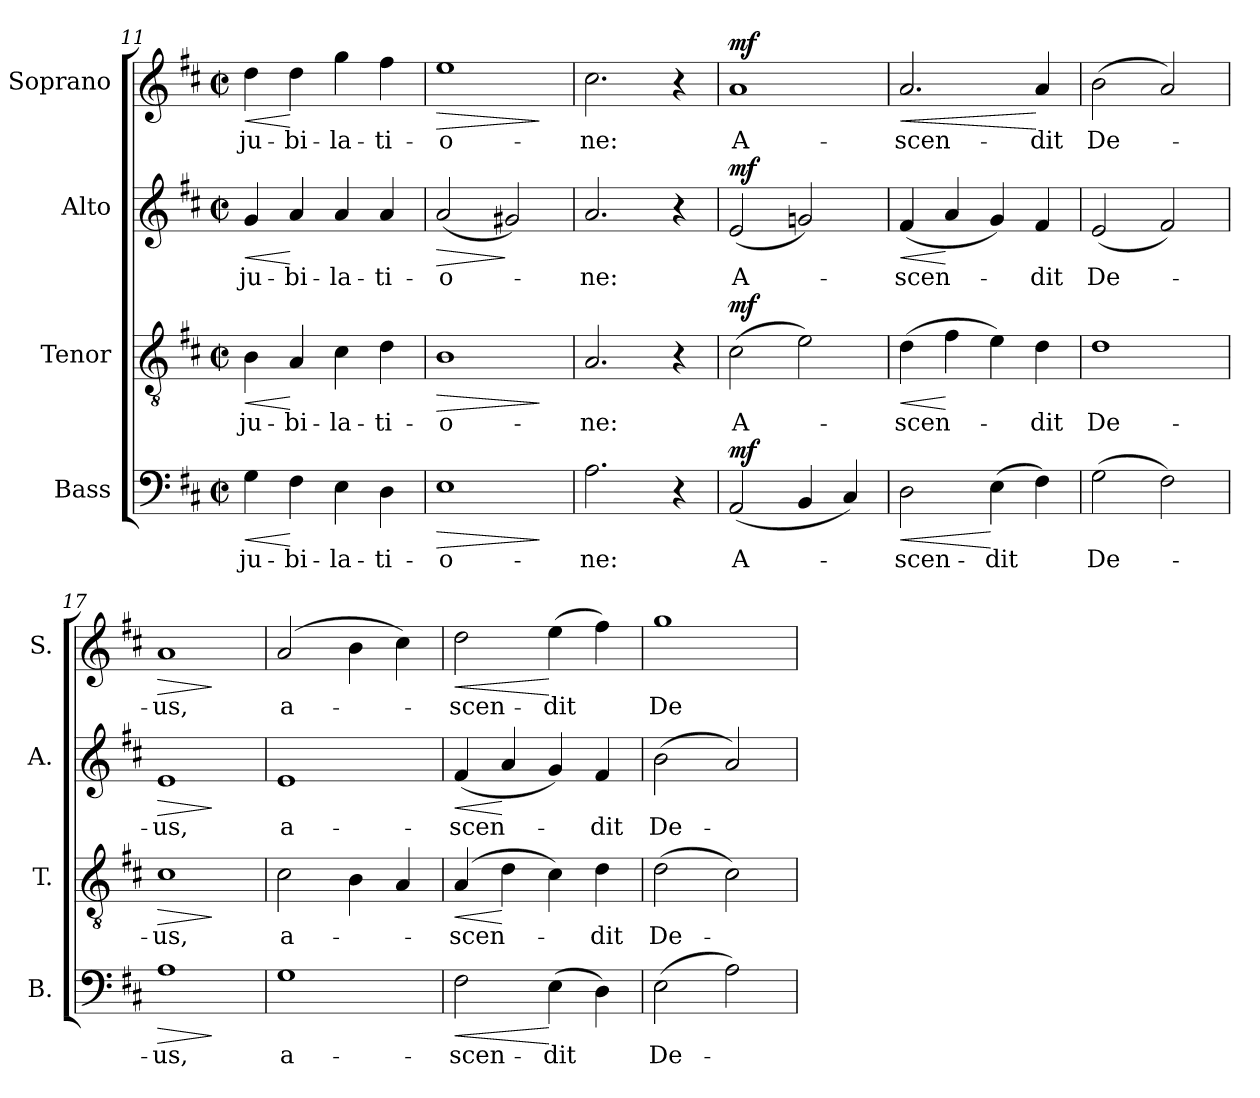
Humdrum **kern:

**kern	**text	**dynam	**kern	**text	**dynam	**kern	**text	**dynam	**kern	**text	**dynam
*part4	*part4	*part4	*part3	*part3	*part3	*part2	*part2	*part2	*part1	*part1	*part1
*staff4	*staff4	*staff4	*staff3	*staff3	*staff3	*staff2	*staff2	*staff2	*staff1	*staff1	*staff1
*I"Bass	*	*	*I"Tenor	*	*	*I"Alto	*	*	*I"Soprano	*	*
*I'B.	*	*	*I'T.	*	*	*I'A.	*	*	*I'S.	*	*
*clefF4	*	*	*clefGv2	*	*	*clefG2	*	*	*clefG2	*	*
*	*	*	*ITrd7c12	*	*	*	*	*	*	*	*
*k[f#c#]	*	*	*k[f#c#]	*	*	*k[f#c#]	*	*	*k[f#c#]	*	*
*D:	*	*	*D:	*	*	*D:	*	*	*D:	*	*
*M2/2	*	*	*M2/2	*	*	*M2/2	*	*	*M2/2	*	*
*met(c|)	*	*	*met(c|)	*	*	*met(c|)	*	*	*met(c|)	*	*
=11	=11	=11	=11	=11	=11	=11	=11	=11	=11	=11	=11
!	!LO:LY:b:color=#000000	!LO:HP:b	!	!	!	!	!	!	!	!	!
!	!	!	!	!LO:LY:b:color=#000000	!LO:HP:b	!	!	!	!	!	!
!	!	!	!	!	!	!	!LO:LY:b:color=#000000	!LO:HP:b	!	!	!
!	!	!	!	!	!	!	!	!	!	!LO:LY:b:color=#000000	!LO:HP:b
4Gi\	ju-	<	4BBi\	ju-	<	4gi/	ju-	<	4ddi\	ju-	<
!	!LO:LY:b:color=#000000	!	!	!	!	!	!	!	!	!	!
!	!	!	!	!LO:LY:b:color=#000000	!	!	!	!	!	!	!
!	!	!	!	!	!	!	!LO:LY:b:color=#000000	!	!	!	!
!	!	!	!	!	!	!	!	!	!	!LO:LY:b:color=#000000	!
4F#i\	-bi-	[	4AAi/	-bi-	[	4ai/	-bi-	[	4ddi\	-bi-	[
!	!LO:LY:b:color=#000000	!	!	!	!	!	!	!	!	!	!
!	!	!	!	!LO:LY:b:color=#000000	!	!	!	!	!	!	!
!	!	!	!	!	!	!	!LO:LY:b:color=#000000	!	!	!	!
!	!	!	!	!	!	!	!	!	!	!LO:LY:b:color=#000000	!
4Ei\	-la-	.	4C#i\	-la-	.	4ai/	-la-	.	4ggi\	-la-	.
!	!LO:LY:b:color=#000000	!	!	!	!	!	!	!	!	!	!
!	!	!	!	!LO:LY:b:color=#000000	!	!	!	!	!	!	!
!	!	!	!	!	!	!	!LO:LY:b:color=#000000	!	!	!	!
!	!	!	!	!	!	!	!	!	!	!LO:LY:b:color=#000000	!
4Di\	-ti-	.	4Di\	-ti-	.	4ai/	-ti-	.	4ff#i\	-ti-	.
=12	=12	=12	=12	=12	=12	=12	=12	=12	=12	=12	=12
!	!LO:LY:b:color=#000000	!LO:HP:b	!	!	!	!	!	!	!	!	!
!	!	!	!	!LO:LY:b:color=#000000	!LO:HP:b	!	!	!	!	!	!
!	!	!	!	!	!	!	!LO:LY:b:color=#000000	!LO:HP:b	!	!	!
!	!	!	!	!	!	!	!	!	!	!LO:LY:b:color=#000000	!LO:HP:b
1Ei	-o-	>	1BBi	-o-	>	(2ai/	-o-	>	1eei	-o-	>
.	.	.	.	.	.	2g#Xi/)	.	]	.	.	.
.	.	]	.	.	]	.	.	.	.	.	]
=13	=13	=13	=13	=13	=13	=13	=13	=13	=13	=13	=13
!	!LO:LY:b:color=#000000	!	!	!	!	!	!	!	!	!	!
!	!	!	!	!LO:LY:b:color=#000000	!	!	!	!	!	!	!
!	!	!	!	!	!	!	!LO:LY:b:color=#000000	!	!	!	!
!	!	!	!	!	!	!	!	!	!	!LO:LY:b:color=#000000	!
2.Ai\	-ne:	.	2.AAi/	-ne:	.	2.ai/	-ne:	.	2.cc#i\	-ne:	.
4r	.	.	4r	.	.	4r	.	.	4r	.	.
!!LO:PB:g=z
=14	=14	=14	=14	=14	=14	=14	=14	=14	=14	=14	=14
!	!LO:LY:b:color=#000000	!	!	!	!	!	!	!	!	!	!
!	!	!	!	!LO:LY:b:color=#000000	!	!	!	!	!	!	!
!	!	!	!	!	!	!	!LO:LY:b:color=#000000	!	!	!	!
!	!	!	!	!	!	!	!	!	!	!LO:LY:b:color=#000000	!
(2AAi/	A-	mf	(2C#i\	A-	mf	(2ei/	A-	mf	1ai	A-	mf
4BBi/	.	.	2Ei\)	.	.	2gni/)	.	.	.	.	.
4C#i/)	.	.	.	.	.	.	.	.	.	.	.
=15	=15	=15	=15	=15	=15	=15	=15	=15	=15	=15	=15
!	!LO:LY:b:color=#000000	!LO:HP:b	!	!	!	!	!	!	!	!	!
!	!	!	!	!LO:LY:b:color=#000000	!LO:HP:b	!	!	!	!	!	!
!	!	!	!	!	!	!	!LO:LY:b:color=#000000	!LO:HP:b	!	!	!
!	!	!	!	!	!	!	!	!	!	!LO:LY:b:color=#000000	!LO:HP:b
2Di\	-scen-	<	(4Di\	-scen-	<	(4f#i/	-scen-	<	2.ai/	-scen-	<
.	.	.	4F#i\	.	[	4ai/	.	[	.	.	.
!	!LO:LY:b:color=#000000	!	!	!	!	!	!	!	!	!	!
(4Ei\	-dit	[	4Ei\)	.	.	4gi/)	.	.	.	.	.
!	!	!	!	!LO:LY:b:color=#000000	!	!	!	!	!	!	!
!	!	!	!	!	!	!	!LO:LY:b:color=#000000	!	!	!	!
!	!	!	!	!	!	!	!	!	!	!LO:LY:b:color=#000000	!
4F#i\)	.	.	4Di\	-dit	.	4f#i/	-dit	.	4ai/	-dit	[
=16	=16	=16	=16	=16	=16	=16	=16	=16	=16	=16	=16
!	!LO:LY:b:color=#000000	!	!	!	!	!	!	!	!	!	!
!	!	!	!	!LO:LY:b:color=#000000	!	!	!	!	!	!	!
!	!	!	!	!	!	!	!LO:LY:b:color=#000000	!	!	!	!
!	!	!	!	!	!	!	!	!	!	!LO:LY:b:color=#000000	!
(2Gi\	De-	.	1Di	De-	.	(2ei/	De-	.	(2bi\	De-	.
2F#i\)	.	.	.	.	.	2f#i/)	.	.	2ai/)	.	.
=17	=17	=17	=17	=17	=17	=17	=17	=17	=17	=17	=17
!	!LO:LY:b:color=#000000	!LO:HP:b	!	!	!	!	!	!	!	!	!
!	!	!	!	!LO:LY:b:color=#000000	!LO:HP:b	!	!	!	!	!	!
!	!	!	!	!	!	!	!LO:LY:b:color=#000000	!LO:HP:b	!	!	!
!	!	!	!	!	!	!	!	!	!	!LO:LY:b:color=#000000	!LO:HP:b
1Ai	-us,	>	1C#i	-us,	>	1ei	-us,	>	1ai	-us,	>
.	.	]	.	.	]	.	.	]	.	.	]
=18	=18	=18	=18	=18	=18	=18	=18	=18	=18	=18	=18
!	!LO:LY:b:color=#000000	!	!	!	!	!	!	!	!	!	!
!	!	!	!	!LO:LY:b:color=#000000	!	!	!	!	!	!	!
!	!	!	!	!	!	!	!LO:LY:b:color=#000000	!	!	!	!
!	!	!	!	!	!	!	!	!	!	!LO:LY:b:color=#000000	!
1Gi	a-	.	2C#i\	a-	.	1ei	a-	.	(2ai/	a-	.
.	.	.	4BBi\	.	.	.	.	.	4bi\	.	.
.	.	.	4AAi/	.	.	.	.	.	4cc#i\)	.	.
=19	=19	=19	=19	=19	=19	=19	=19	=19	=19	=19	=19
!	!LO:LY:b:color=#000000	!LO:HP:b	!	!	!	!	!	!	!	!	!
!	!	!	!	!LO:LY:b:color=#000000	!LO:HP:b	!	!	!	!	!	!
!	!	!	!	!	!	!	!LO:LY:b:color=#000000	!LO:HP:b	!	!	!
!	!	!	!	!	!	!	!	!	!	!LO:LY:b:color=#000000	!LO:HP:b
2F#i\	-scen-	<	(4AAi/	-scen-	<	(4f#i/	-scen-	<	2ddi\	-scen-	<
.	.	.	4Di\	.	[	4ai/	.	[	.	.	.
!	!LO:LY:b:color=#000000	!	!	!	!	!	!	!	!	!	!
!	!	!	!	!	!	!	!	!	!	!LO:LY:b:color=#000000	!
(4Ei\	-dit	[	4C#i\)	.	.	4gi/)	.	.	(4eei\	-dit	[
!	!	!	!	!LO:LY:b:color=#000000	!	!	!	!	!	!	!
!	!	!	!	!	!	!	!LO:LY:b:color=#000000	!	!	!	!
4Di\)	.	.	4Di\	-dit	.	4f#i/	-dit	.	4ff#i\)	.	.
=20	=20	=20	=20	=20	=20	=20	=20	=20	=20	=20	=20
!	!LO:LY:b:color=#000000	!	!	!	!	!	!	!	!	!	!
!	!	!	!	!LO:LY:b:color=#000000	!	!	!	!	!	!	!
!	!	!	!	!	!	!	!LO:LY:b:color=#000000	!	!	!	!
!	!	!	!	!	!	!	!	!	!	!LO:LY:b:color=#000000	!
(2Ei\	De-	.	(2Di\	De-	.	(2bi\	De-	.	1ggi	De-	.
2Ai\)	.	.	2C#i\)	.	.	2ai/)	.	.	.	.	.
=	=	=	=	=	=	=	=	=	=	=	=
*-	*-	*-	*-	*-	*-	*-	*-	*-	*-	*-	*-
